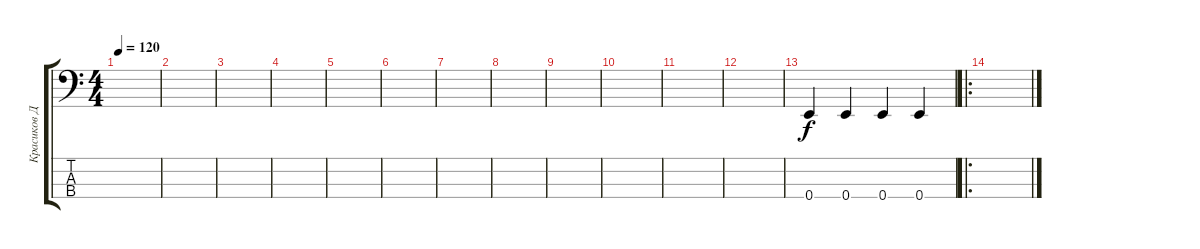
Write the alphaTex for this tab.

\track ("Красиков Д.(2)" "Красиков Д") {instrument slapbass1}
\staff {score tabs}
\tuning (G2 D2 A1 E1) {hide}
\ts (4 4)
\tempo 120
\clef f4
\ks c
|
|
|
|
|
|
|
|
|
|
|
|
0.4.4 0.4.4 0.4.4 0.4.4 |
\ro
